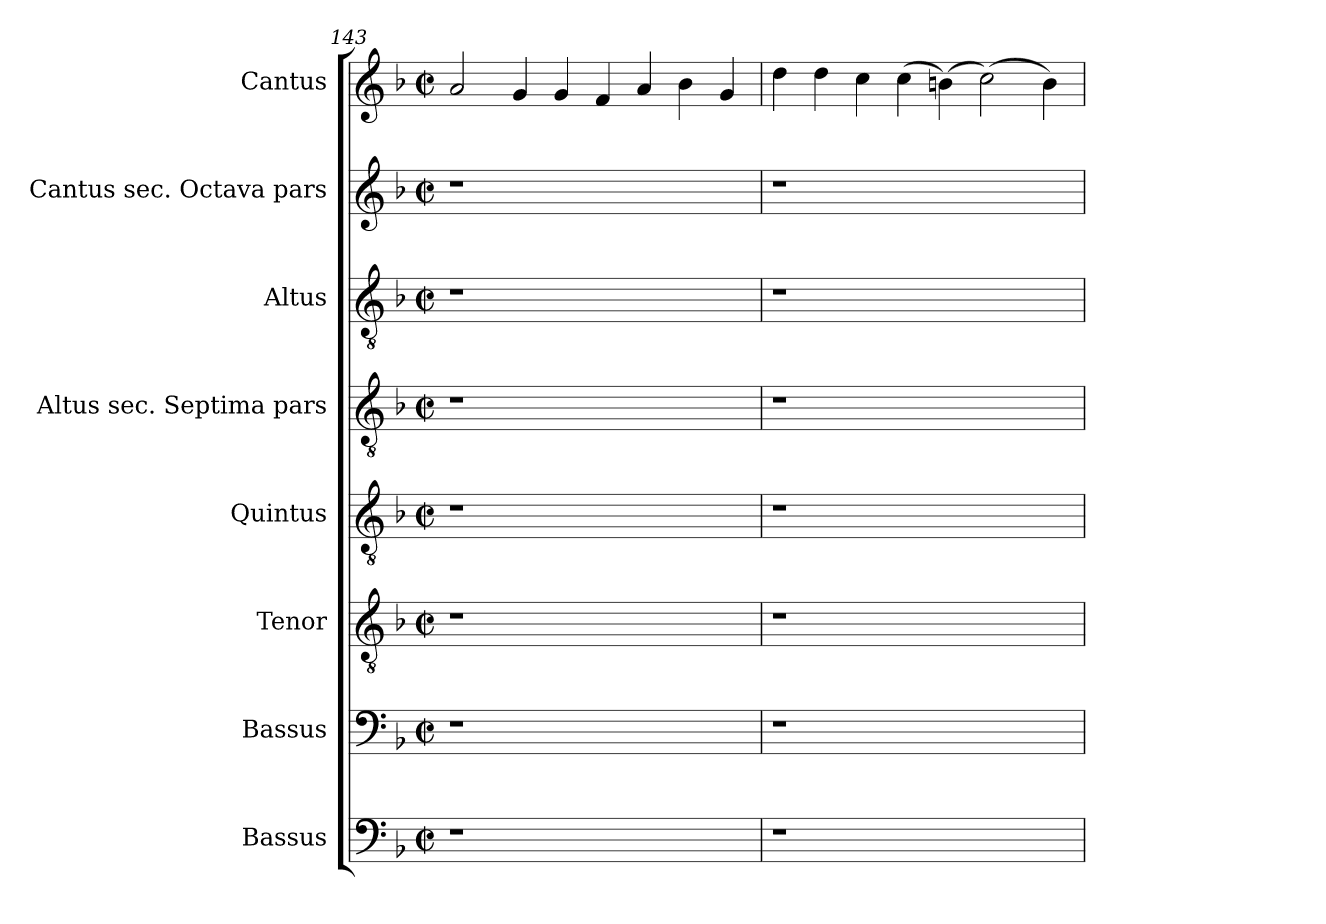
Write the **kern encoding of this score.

**kern	**kern	**kern	**kern	**kern	**kern	**kern	**kern
*part8	*part7	*part6	*part5	*part4	*part3	*part2	*part1
*staff8	*staff7	*staff6	*staff5	*staff4	*staff3	*staff2	*staff1
*I"Bassus	*I"Bassus	*I"Tenor	*I"Quintus	*I"Altus sec. Septima pars	*I"Altus	*I"Cantus sec. Octava pars	*I"Cantus
*	*I'Bassus	*I'Tenor	*I'Quintus	*	*I'Altus	*	*I'Cantus
!!LO:LB:g=z
*clefF4	*clefF4	*clefGv2	*clefGv2	*clefGv2	*clefGv2	*clefG2	*clefG2
*k[b-]	*k[b-]	*k[b-]	*k[b-]	*k[b-]	*k[b-]	*k[b-]	*k[b-]
*F:	*F:	*F:	*F:	*F:	*F:	*F:	*F:
*M2/2	*M2/2	*M2/2	*M2/2	*M2/2	*M2/2	*M2/2	*M2/2
*met(c|)	*met(c|)	*met(c|)	*met(c|)	*met(c|)	*met(c|)	*met(c|)	*met(c|)
=143	=143	=143	=143	=143	=143	=143	=143
1r	1r	1r	1r	1r	1r	1r	2a/
.	.	.	.	.	.	.	4g/
.	.	.	.	.	.	.	4g/
1ryy	1ryy	1ryy	1ryy	1ryy	1ryy	1ryy	4f/
.	.	.	.	.	.	.	4a/
.	.	.	.	.	.	.	4b-\
.	.	.	.	.	.	.	4g/
=144	=144	=144	=144	=144	=144	=144	=144
1r	1r	1r	1r	1r	1r	1r	4dd\
.	.	.	.	.	.	.	4dd\
.	.	.	.	.	.	.	4cc\
.	.	.	.	.	.	.	(>4cc\
1ryy	1ryy	1ryy	1ryy	1ryy	1ryy	1ryy	(>4bn\)
.	.	.	.	.	.	.	(>2cc\)
.	.	.	.	.	.	.	4b\)
=	=	=	=	=	=	=	=
*-	*-	*-	*-	*-	*-	*-	*-
